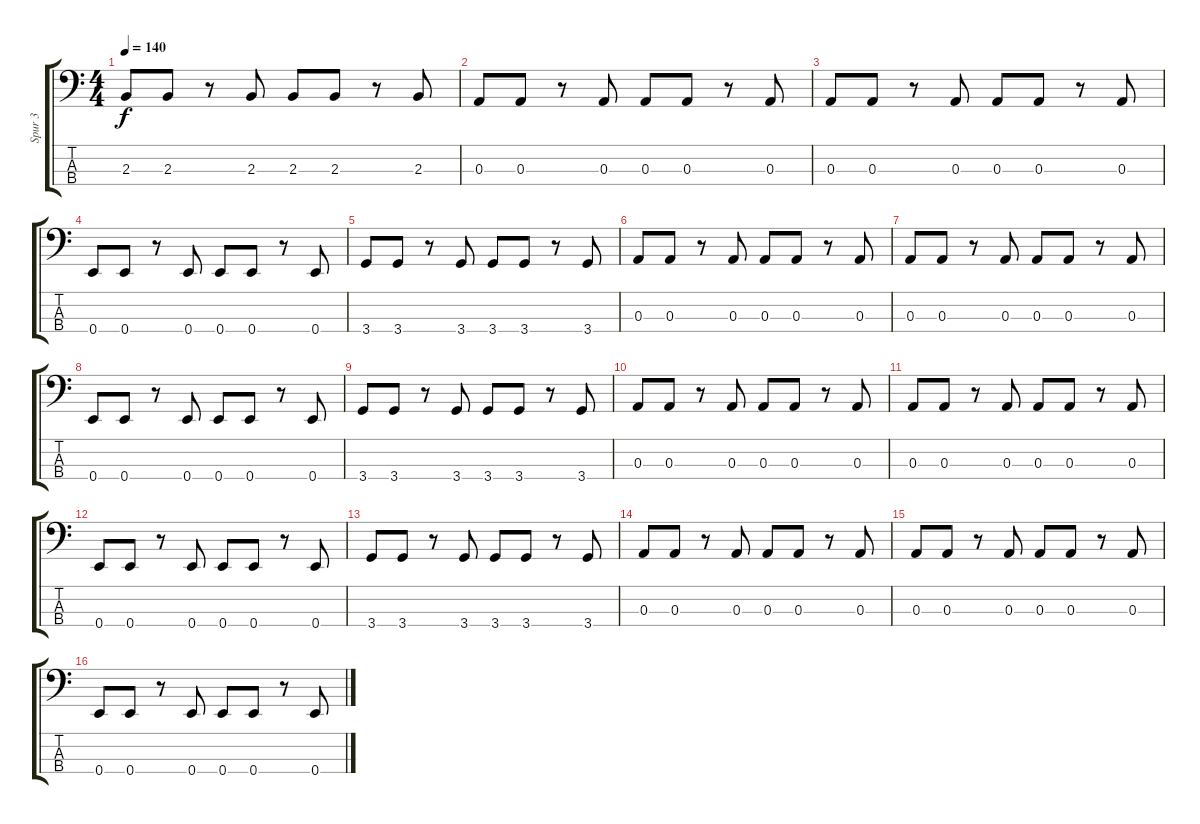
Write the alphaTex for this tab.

\track ("Spur 3" "Spur 3") {instrument electricbasspick}
\staff {score tabs}
\tuning (G2 D2 A1 E1) {hide}
\ts (4 4)
\tempo 140
\clef f4
\ks c
2.3.8{dy f} 2.3.8 r.8 2.3.8 2.3.8 2.3.8 r.8 2.3.8 |
0.3.8 0.3.8 r.8 0.3.8 0.3.8 0.3.8 r.8 0.3.8 |
0.3.8 0.3.8 r.8 0.3.8 0.3.8 0.3.8 r.8 0.3.8 |
0.4.8 0.4.8 r.8 0.4.8 0.4.8 0.4.8 r.8 0.4.8 |
3.4.8 3.4.8 r.8 3.4.8 3.4.8 3.4.8 r.8 3.4.8 |
0.3.8 0.3.8 r.8 0.3.8 0.3.8 0.3.8 r.8 0.3.8 |
0.3.8 0.3.8 r.8 0.3.8 0.3.8 0.3.8 r.8 0.3.8 |
0.4.8 0.4.8 r.8 0.4.8 0.4.8 0.4.8 r.8 0.4.8 |
3.4.8 3.4.8 r.8 3.4.8 3.4.8 3.4.8 r.8 3.4.8 |
0.3.8 0.3.8 r.8 0.3.8 0.3.8 0.3.8 r.8 0.3.8 |
0.3.8 0.3.8 r.8 0.3.8 0.3.8 0.3.8 r.8 0.3.8 |
0.4.8 0.4.8 r.8 0.4.8 0.4.8 0.4.8 r.8 0.4.8 |
3.4.8 3.4.8 r.8 3.4.8 3.4.8 3.4.8 r.8 3.4.8 |
0.3.8 0.3.8 r.8 0.3.8 0.3.8 0.3.8 r.8 0.3.8 |
0.3.8 0.3.8 r.8 0.3.8 0.3.8 0.3.8 r.8 0.3.8 |
0.4.8 0.4.8 r.8 0.4.8 0.4.8 0.4.8 r.8 0.4.8
